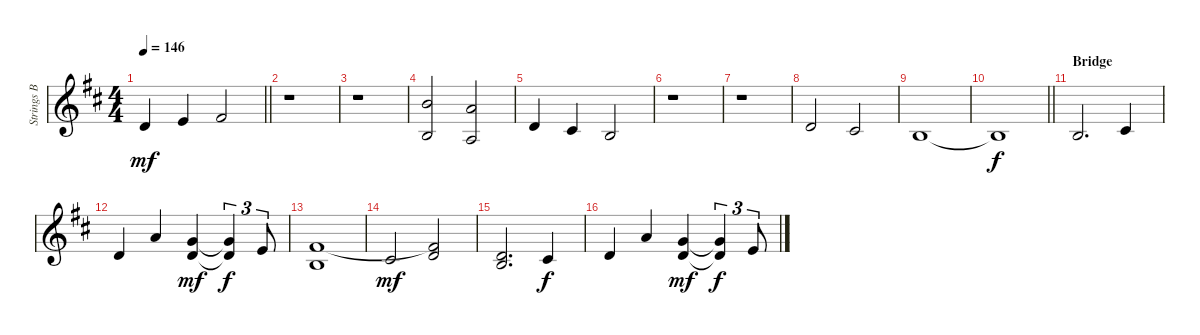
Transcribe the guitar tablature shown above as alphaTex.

\track ("Strings B" "Strings B") {instrument frenchhorn}
\staff {score}
\tuning (E4 B3 G3 D3 A2 E2) {hide}
\ts (4 4)
\tempo 146
\clef g2
\barLineRight lightlight
\ks bminor
17.5.4{dy mf} 14.4.4 16.4.2 |
\section ("" "")
r.1 |
r.1 |
(16.3 14.5).2 (14.3 12.5).2 |
12.4.4 11.4.4 14.5.2 |
r.1 |
r.1 |
12.4.2 11.4.2 |
14.5.1 |
\barLineRight lightlight
14.5{t}.1{dy f} |
\section ("" "Bridge")
14.5.2{d volume 7} 11.4.4 |
12.4.4 14.3.4 (12.3 12.4).4{dy mf} (12.3{t} 12.4{t}).4{tu (3 2) dy f} 14.4.8{tu (3 2)} |
(11.3 9.4).1 |
11.4.2{dy mf} (11.3{t} 12.4).2 |
(12.4 14.5).2{d} 11.4.4{dy f} |
12.4.4 14.3.4 (12.3 12.4).4{dy mf} (12.3{t} 12.4{t}).4{tu (3 2) dy f} 14.4.8{tu (3 2)}
